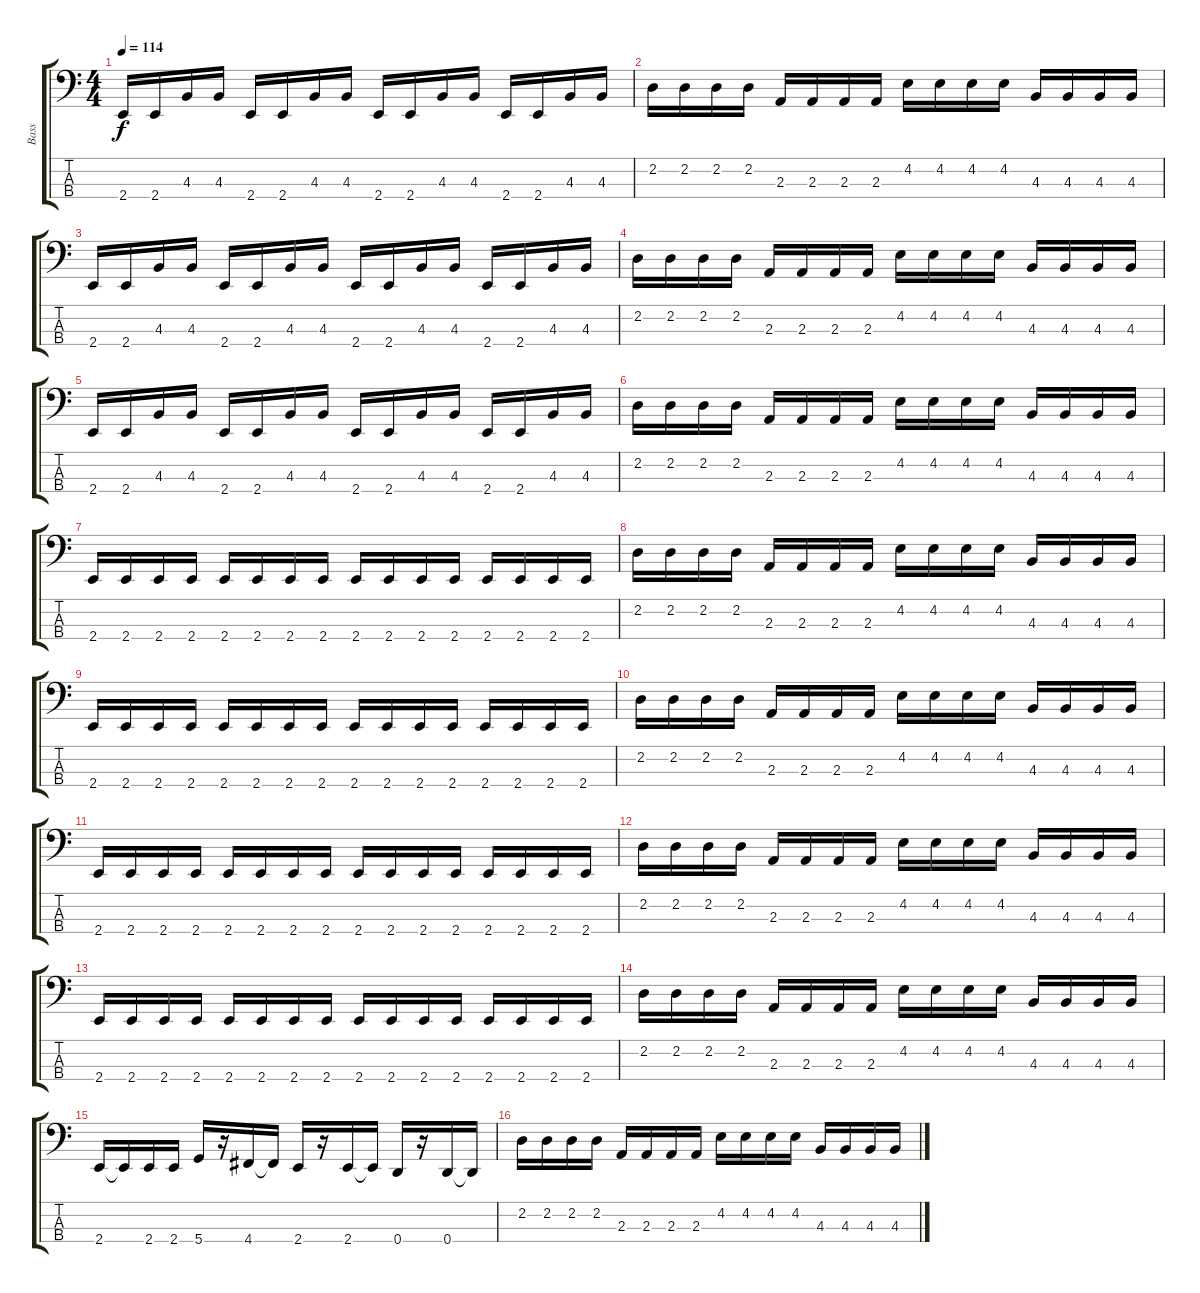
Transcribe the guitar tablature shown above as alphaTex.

\track ("Bass" "Bass") {instrument electricbasspick}
\staff {score tabs}
\tuning (F2 C2 G1 D1) {hide}
\ts (4 4)
\tempo 114
\clef f4
\ks c
2.4.16{dy f} 2.4.16 4.3.16 4.3.16 2.4.16 2.4.16 4.3.16 4.3.16 2.4.16 2.4.16 4.3.16 4.3.16 2.4.16 2.4.16 4.3.16 4.3.16 |
2.2.16 2.2.16 2.2.16 2.2.16 2.3.16 2.3.16 2.3.16 2.3.16 4.2.16 4.2.16 4.2.16 4.2.16 4.3.16 4.3.16 4.3.16 4.3.16 |
2.4.16 2.4.16 4.3.16 4.3.16 2.4.16 2.4.16 4.3.16 4.3.16 2.4.16 2.4.16 4.3.16 4.3.16 2.4.16 2.4.16 4.3.16 4.3.16 |
2.2.16 2.2.16 2.2.16 2.2.16 2.3.16 2.3.16 2.3.16 2.3.16 4.2.16 4.2.16 4.2.16 4.2.16 4.3.16 4.3.16 4.3.16 4.3.16 |
2.4.16 2.4.16 4.3.16 4.3.16 2.4.16 2.4.16 4.3.16 4.3.16 2.4.16 2.4.16 4.3.16 4.3.16 2.4.16 2.4.16 4.3.16 4.3.16 |
2.2.16 2.2.16 2.2.16 2.2.16 2.3.16 2.3.16 2.3.16 2.3.16 4.2.16 4.2.16 4.2.16 4.2.16 4.3.16 4.3.16 4.3.16 4.3.16 |
2.4.16 2.4.16 2.4.16 2.4.16 2.4.16 2.4.16 2.4.16 2.4.16 2.4.16 2.4.16 2.4.16 2.4.16 2.4.16 2.4.16 2.4.16 2.4.16 |
2.2.16 2.2.16 2.2.16 2.2.16 2.3.16 2.3.16 2.3.16 2.3.16 4.2.16 4.2.16 4.2.16 4.2.16 4.3.16 4.3.16 4.3.16 4.3.16 |
2.4.16 2.4.16 2.4.16 2.4.16 2.4.16 2.4.16 2.4.16 2.4.16 2.4.16 2.4.16 2.4.16 2.4.16 2.4.16 2.4.16 2.4.16 2.4.16 |
2.2.16 2.2.16 2.2.16 2.2.16 2.3.16 2.3.16 2.3.16 2.3.16 4.2.16 4.2.16 4.2.16 4.2.16 4.3.16 4.3.16 4.3.16 4.3.16 |
2.4.16 2.4.16 2.4.16 2.4.16 2.4.16 2.4.16 2.4.16 2.4.16 2.4.16 2.4.16 2.4.16 2.4.16 2.4.16 2.4.16 2.4.16 2.4.16 |
2.2.16 2.2.16 2.2.16 2.2.16 2.3.16 2.3.16 2.3.16 2.3.16 4.2.16 4.2.16 4.2.16 4.2.16 4.3.16 4.3.16 4.3.16 4.3.16 |
2.4.16 2.4.16 2.4.16 2.4.16 2.4.16 2.4.16 2.4.16 2.4.16 2.4.16 2.4.16 2.4.16 2.4.16 2.4.16 2.4.16 2.4.16 2.4.16 |
2.2.16 2.2.16 2.2.16 2.2.16 2.3.16 2.3.16 2.3.16 2.3.16 4.2.16 4.2.16 4.2.16 4.2.16 4.3.16 4.3.16 4.3.16 4.3.16 |
2.4.16 2.4{t}.16 2.4.16 2.4.16 5.4.16 r.16 4.4.16 4.4{t}.16 2.4.16 r.16 2.4.16 2.4{t}.16 0.4.16 r.16 0.4.16 0.4{t}.16 |
2.2.16 2.2.16 2.2.16 2.2.16 2.3.16 2.3.16 2.3.16 2.3.16 4.2.16 4.2.16 4.2.16 4.2.16 4.3.16 4.3.16 4.3.16 4.3.16
